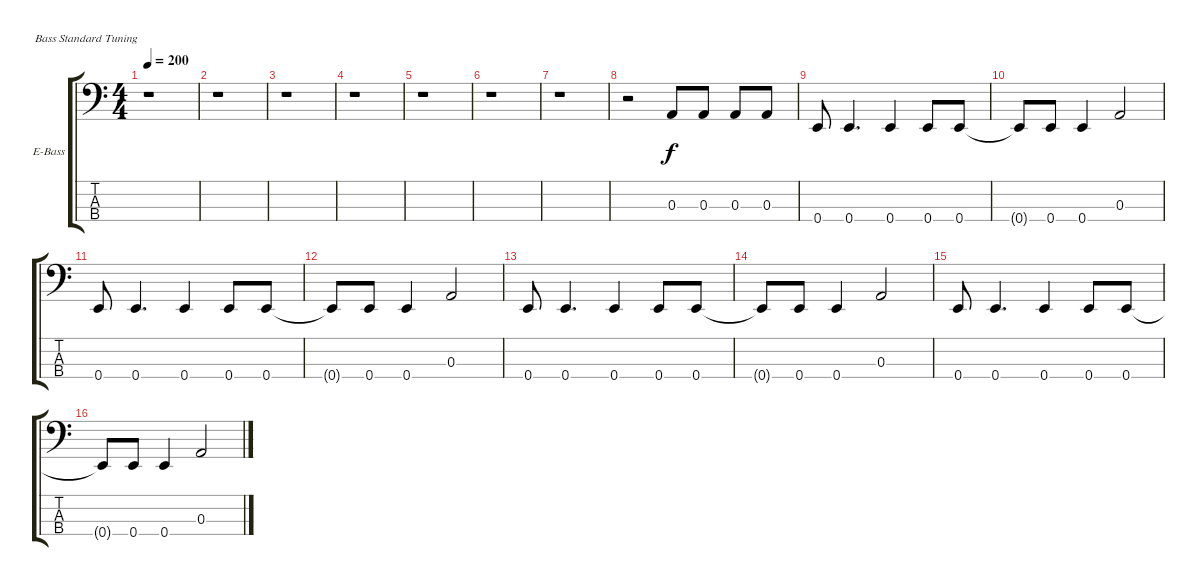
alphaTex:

\bracketExtendMode groupsimilarinstruments
\firstSystemTrackNameOrientation horizontal
\otherSystemsTrackNameOrientation horizontal
\track ("Cone" "E-Bass") {instrument electricbasspick}
\staff {score tabs}
\tuning (G2 D2 A1 E1)
\ts (4 4)
\tempo 200
\clef f4
\ks c
r.1{dy f instrument electricbasspick} |
r.1 |
r.1 |
r.1 |
r.1 |
r.1 |
r.1 |
r.2 0.3.8 0.3.8 0.3.8 0.3.8 |
0.4.8 0.4.4{d} 0.4.4 0.4.8 0.4.8 |
0.4{t}.8 0.4.8 0.4.4 0.3.2 |
0.4.8 0.4.4{d} 0.4.4 0.4.8 0.4.8 |
0.4{t}.8 0.4.8 0.4.4 0.3.2 |
0.4.8 0.4.4{d} 0.4.4 0.4.8 0.4.8 |
0.4{t}.8 0.4.8 0.4.4 0.3.2 |
0.4.8 0.4.4{d} 0.4.4 0.4.8 0.4.8 |
0.4{t}.8 0.4.8 0.4.4 0.3.2
